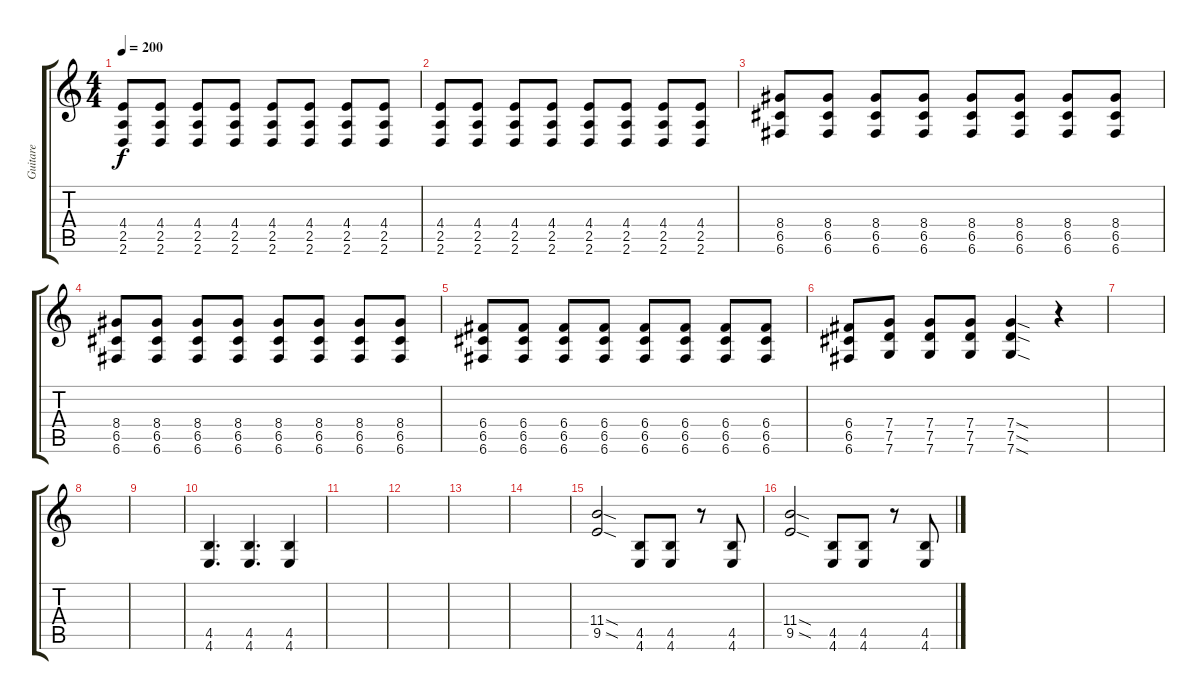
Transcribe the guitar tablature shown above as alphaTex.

\track ("Guitare" "Guitare") {instrument distortionguitar}
\staff {score tabs}
\tuning (D4 A3 F3 C3 G2 C2) {hide}
\ts (4 4)
\tempo 200
\clef g2
\ks c
(4.4 2.5 2.6).8{dy f} (4.4 2.5 2.6).8 (4.4 2.5 2.6).8 (4.4 2.5 2.6).8 (4.4 2.5 2.6).8 (4.4 2.5 2.6).8 (4.4 2.5 2.6).8 (4.4 2.5 2.6).8 |
(4.4 2.5 2.6).8 (4.4 2.5 2.6).8 (4.4 2.5 2.6).8 (4.4 2.5 2.6).8 (4.4 2.5 2.6).8 (4.4 2.5 2.6).8 (4.4 2.5 2.6).8 (4.4 2.5 2.6).8 |
(8.4 6.5 6.6).8 (8.4 6.5 6.6).8 (8.4 6.5 6.6).8 (8.4 6.5 6.6).8 (8.4 6.5 6.6).8 (8.4 6.5 6.6).8 (8.4 6.5 6.6).8 (8.4 6.5 6.6).8 |
(8.4 6.5 6.6).8 (8.4 6.5 6.6).8 (8.4 6.5 6.6).8 (8.4 6.5 6.6).8 (8.4 6.5 6.6).8 (8.4 6.5 6.6).8 (8.4 6.5 6.6).8 (8.4 6.5 6.6).8 |
(6.4 6.5 6.6).8 (6.4 6.5 6.6).8 (6.4 6.5 6.6).8 (6.4 6.5 6.6).8 (6.4 6.5 6.6).8 (6.4 6.5 6.6).8 (6.4 6.5 6.6).8 (6.4 6.5 6.6).8 |
(6.4 6.5 6.6).8 (7.4 7.5 7.6).8 (7.4 7.5 7.6).8 (7.4 7.5 7.6).8 (7.4{sod} 7.5{sod} 7.6{sod}).4 r.4 |
|
|
|
(4.5 4.6).4{d} (4.5 4.6).4{d} (4.5 4.6).4 |
|
|
|
|
(11.4{sod} 9.5{sod}).2 (4.5 4.6).8 (4.5 4.6).8 r.8 (4.5 4.6).8 |
(11.4{sod} 9.5{sod}).2 (4.5 4.6).8 (4.5 4.6).8 r.8 (4.5 4.6).8
